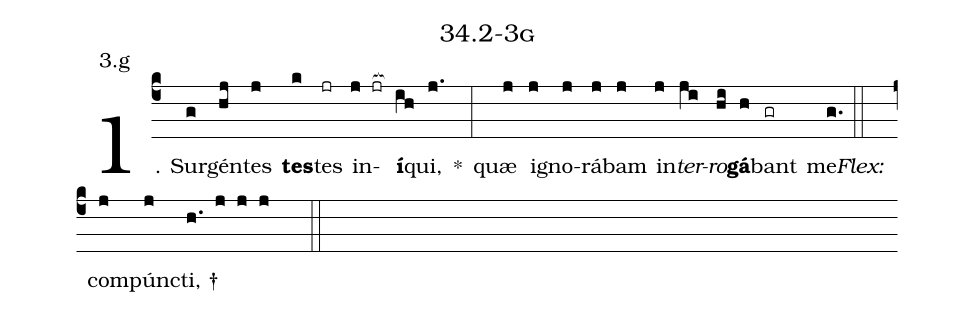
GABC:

name: 34.2-3g;
annotation: 3.g;
%%
(c4)1. Sur(g)gén(hj)tes(j) <b>tes</b>(k)tes(jr) in(j jr[ocb:1{])<b>í</b>(ih[ocb:0}])qui,(j.) *(:) quæ(j) i(j)gno(j)rá(j)bam(j) in(j)<i>ter</i>(ji)<i>ro</i>(hi)<b>gá</b>(h)bant(gr) me.(g.) (::)
<i>Flex:</i>()  com(j)púnc(j)ti, †(h. j j j  ::)

%E(j) u(j) o(ji) u(hi) a(h) e.(g.) (::)
